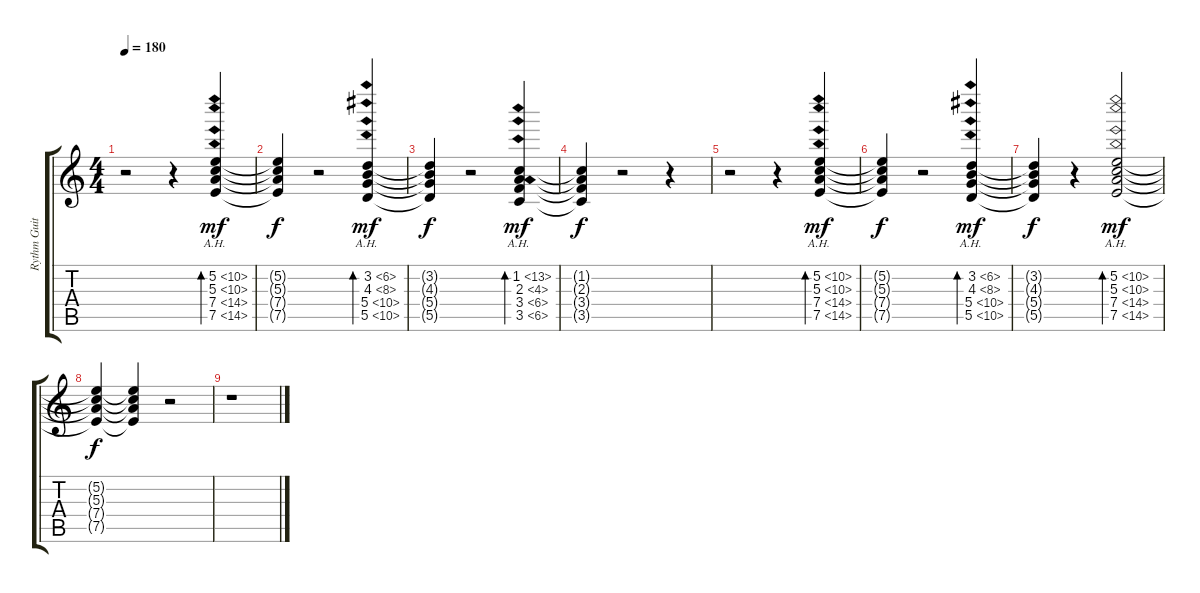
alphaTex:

\track ("Rythm Guitar" "Rythm Guit") {instrument electricguitarclean}
\staff {score tabs}
\tuning (E4 B3 G3 D3 A2 E2) {hide}
\ts (4 4)
\tempo 180
\clef g2
\ks c
r.2{dy f} r.4 (5.2{ah 5} 5.3{ah 5} 7.4{ah 7} 7.5{ah 7}).4{bd 480 dy mf} |
(5.2{t} 5.3{t} 7.4{t} 7.5{t}).4{dy f} r.2 (3.2{ah 3} 4.3{ah 4} 5.4{ah 5} 5.5{ah 5}).4{bd 480 dy mf} |
(3.2{t} 4.3{t} 5.4{t} 5.5{t}).4{dy f} r.2 (1.2{ah 12} 2.3{ah 2} 3.4{ah 3} 3.5{ah 3}).4{bd 480 dy mf} |
(1.2{t} 2.3{t} 3.4{t} 3.5{t}).4{dy f} r.2 r.4 |
r.2 r.4 (5.2{ah 5} 5.3{ah 5} 7.4{ah 7} 7.5{ah 7}).4{bd 480 dy mf} |
(5.2{t} 5.3{t} 7.4{t} 7.5{t}).4{dy f} r.2 (3.2{ah 3} 4.3{ah 4} 5.4{ah 5} 5.5{ah 5}).4{bd 480 dy mf} |
(3.2{t} 4.3{t} 5.4{t} 5.5{t}).4{dy f} r.4 (5.2{ah 5} 5.3{ah 5} 7.4{ah 7} 7.5{ah 7}).2{bd 480 dy mf} |
(5.2{t} 5.3{t} 7.4{t} 7.5{t}).4{dy f} (5.2{t} 5.3{t} 7.4{t} 7.5{t}).4 r.2 |
r.1
